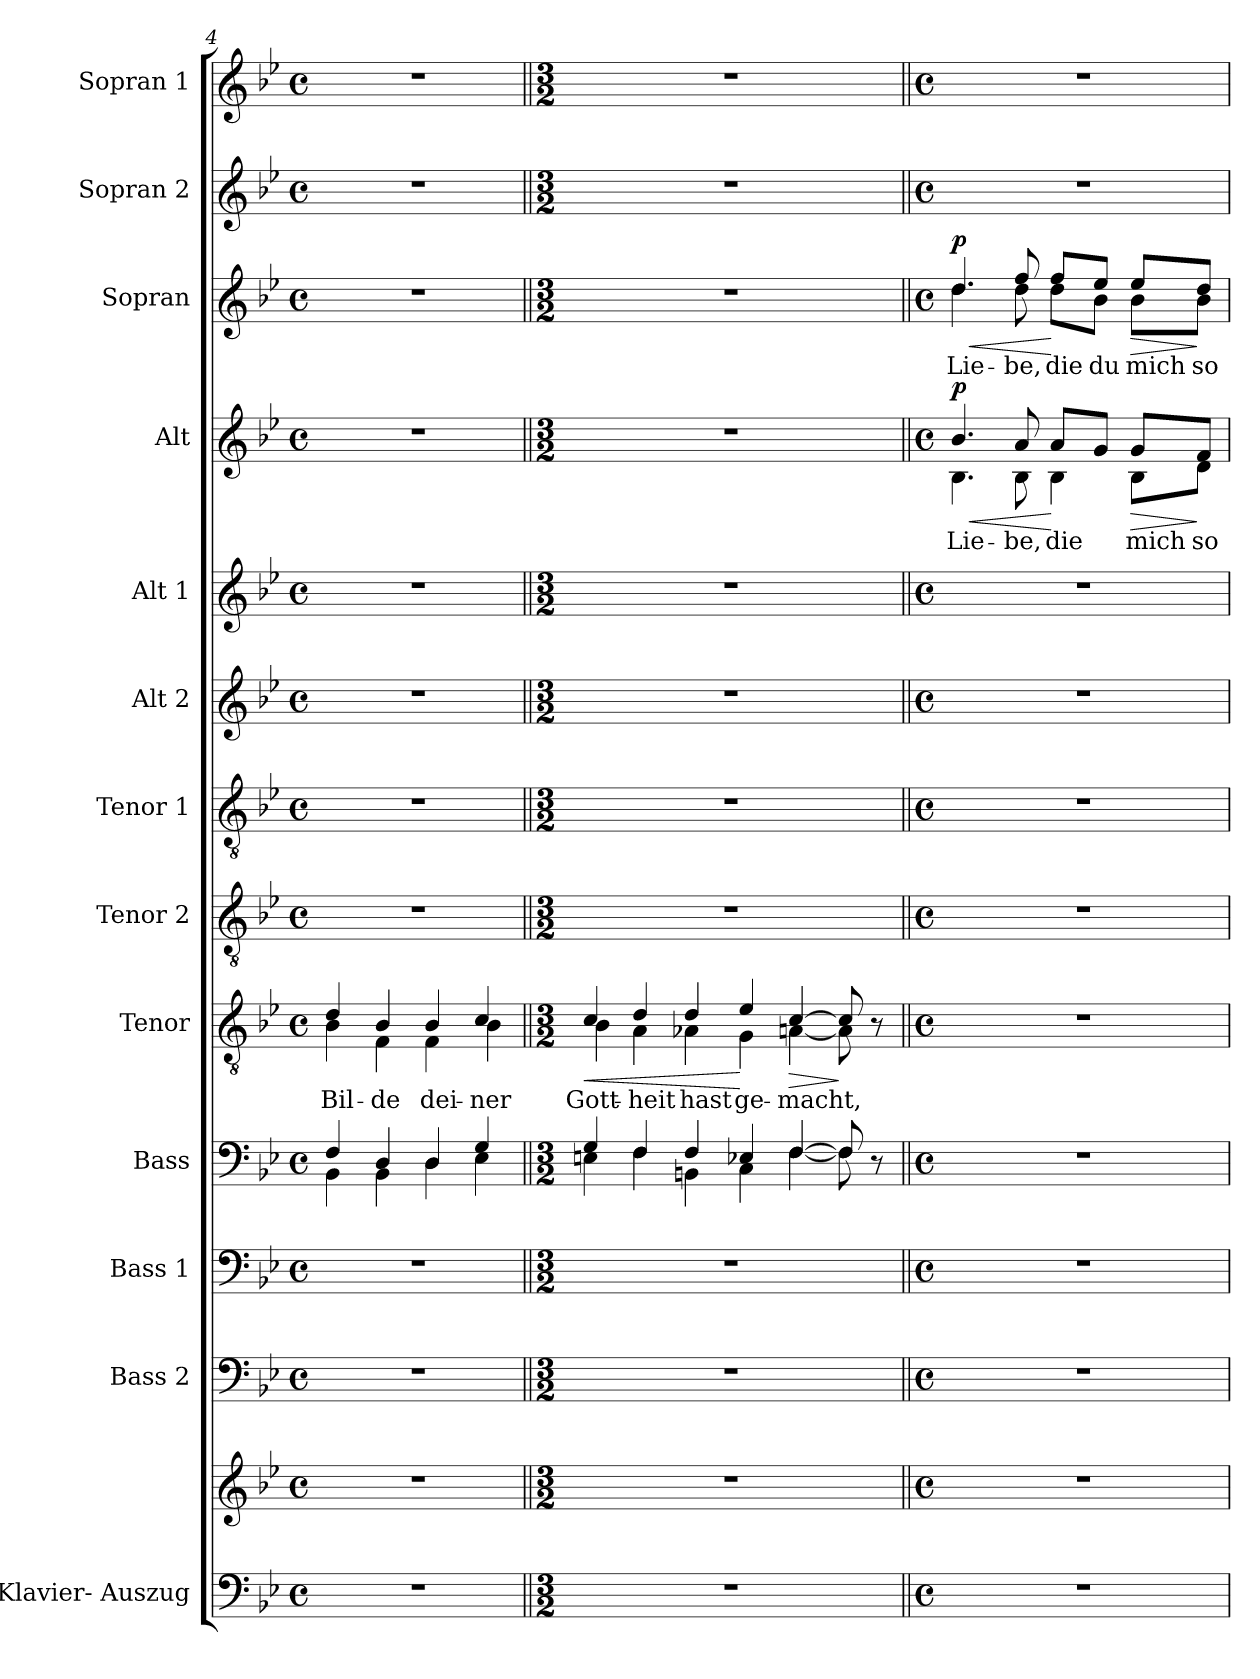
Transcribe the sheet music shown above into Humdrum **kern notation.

**kern	**kern	**kern	**kern	**kern	**kern	**text	**dynam	**kern	**kern	**kern	**kern	**kern	**text	**dynam	**kern	**text	**dynam	**kern	**kern
*part13	*part13	*part12	*part11	*part10	*part9	*part9	*part9	*part8	*part7	*part6	*part5	*part4	*part4	*part4	*part3	*part3	*part3	*part2	*part1
*staff14	*staff13	*staff12	*staff11	*staff10	*staff9	*staff9	*staff9	*staff8	*staff7	*staff6	*staff5	*staff4	*staff4	*staff4	*staff3	*staff3	*staff3	*staff2	*staff1
*I"Klavier- Auszug	*	*I"Bass 2	*I"Bass 1	*I"Bass	*I"Tenor	*	*	*I"Tenor 2	*I"Tenor 1	*I"Alt 2	*I"Alt 1	*I"Alt	*	*	*I"Sopran	*	*	*I"Sopran 2	*I"Sopran 1
*	*	*I'B2	*I'B1	*I'Bass	*I'Ten.	*	*	*I'T2	*I'T1	*I'A2	*I'A1	*I'Alt	*	*	*I'Sop.	*	*	*I'S2	*I'S1
!!LO:PB:g=z
*clefF4	*clefG2	*clefF4	*clefF4	*clefF4	*clefGv2	*	*	*clefGv2	*clefGv2	*clefG2	*clefG2	*clefG2	*	*	*clefG2	*	*	*clefG2	*clefG2
*k[b-e-]	*k[b-e-]	*k[b-e-]	*k[b-e-]	*k[b-e-]	*k[b-e-]	*	*	*k[b-e-]	*k[b-e-]	*k[b-e-]	*k[b-e-]	*k[b-e-]	*	*	*k[b-e-]	*	*	*k[b-e-]	*k[b-e-]
*M4/4	*M4/4	*M4/4	*M4/4	*M4/4	*M4/4	*	*	*M4/4	*M4/4	*M4/4	*M4/4	*M4/4	*	*	*M4/4	*	*	*M4/4	*M4/4
*met(c)	*met(c)	*met(c)	*met(c)	*met(c)	*met(c)	*	*	*met(c)	*met(c)	*met(c)	*met(c)	*met(c)	*	*	*met(c)	*	*	*met(c)	*met(c)
=4	=4	=4	=4	=4	=4	=4	=4	=4	=4	=4	=4	=4	=4	=4	=4	=4	=4	=4	=4
*	*	*	*	*^	*	*	*	*	*	*	*	*	*	*	*	*	*	*	*
!	!	!	!	!	!	!	!LO:LY:b	!	!	!	!	!	!	!	!	!	!	!	!	!
*	*	*	*	*	*	*^	*	*	*	*	*	*	*	*	*	*	*	*	*	*
1r	1r	1r	1r	4F/	4BB-\	4d/	4B-\	Bil-	.	1r	1r	1r	1r	1r	.	.	1r	.	.	1r	1r
!	!	!	!	!	!	!	!	!LO:LY:b	!	!	!	!	!	!	!	!	!	!	!	!	!
.	.	.	.	4D/	4BB-\	4B-/	4F\	-de	.	.	.	.	.	.	.	.	.	.	.	.	.
!	!	!	!	!	!	!	!	!LO:LY:b	!	!	!	!	!	!	!	!	!	!	!	!	!
.	.	.	.	4D/	4D\	4B-/	4F\	dei-	.	.	.	.	.	.	.	.	.	.	.	.	.
!	!	!	!	!	!	!	!	!LO:LY:b	!	!	!	!	!	!	!	!	!	!	!	!	!
.	.	.	.	4G/	4E-\	4c/	4B-\	-ner	.	.	.	.	.	.	.	.	.	.	.	.	.
=5||	=5||	=5||	=5||	=5||	=5||	=5||	=5||	=5||	=5||	=5||	=5||	=5||	=5||	=5||	=5||	=5||	=5||	=5||	=5||	=5||	=5||
*M3/2	*M3/2	*M3/2	*M3/2	*M3/2	*	*M3/2	*	*	*	*M3/2	*M3/2	*M3/2	*M3/2	*M3/2	*	*	*M3/2	*	*	*M3/2	*M3/2
!	!	!	!	!	!	!	!	!LO:LY:b	!LO:HP:b	!	!	!	!	!	!	!	!	!	!	!	!
1.r	1.r	1.r	1.r	4G/	4En\	4c/	4B-\	Gott-	<	1.r	1.r	1.r	1.r	1.r	.	.	1.r	.	.	1.r	1.r
!	!	!	!	!	!	!	!	!LO:LY:b	!	!	!	!	!	!	!	!	!	!	!	!	!
.	.	.	.	4F/	4F\	4d/	4A\	-heit	.	.	.	.	.	.	.	.	.	.	.	.	.
!	!	!	!	!	!	!	!	!LO:LY:b	!	!	!	!	!	!	!	!	!	!	!	!	!
.	.	.	.	4F/	4BBn\	4d/	4A-X\	hast	.	.	.	.	.	.	.	.	.	.	.	.	.
!	!	!	!	!	!	!	!	!LO:LY:b	!	!	!	!	!	!	!	!	!	!	!	!	!
.	.	.	.	4E-X/	4C\	4e-/	4G\	ge-	[	.	.	.	.	.	.	.	.	.	.	.	.
!	!	!	!	!	!	!	!	!LO:LY:b	!LO:HP:b	!	!	!	!	!	!	!	!	!	!	!	!
.	.	.	.	[4F/	[4F\	[4c/	[4An\	-macht,	>	.	.	.	.	.	.	.	.	.	.	.	.
.	.	.	.	8F/]	8F\]	8c/]	8A\]	.	]	.	.	.	.	.	.	.	.	.	.	.	.
.	.	.	.	8r	8ryy	8r	8ryy	.	.	.	.	.	.	.	.	.	.	.	.	.	.
*	*	*	*	*v	*v	*	*	*	*	*	*	*	*	*	*	*	*	*	*	*	*
*	*	*	*	*	*v	*v	*	*	*	*	*	*	*	*	*	*	*	*	*	*
!!LO:LB:g=z
=6||	=6||	=6||	=6||	=6||	=6||	=6||	=6||	=6||	=6||	=6||	=6||	=6||	=6||	=6||	=6||	=6||	=6||	=6||	=6||
*M4/4	*M4/4	*M4/4	*M4/4	*M4/4	*M4/4	*	*	*M4/4	*M4/4	*M4/4	*M4/4	*M4/4	*	*	*M4/4	*	*	*M4/4	*M4/4
*met(c)	*met(c)	*met(c)	*met(c)	*met(c)	*met(c)	*	*	*met(c)	*met(c)	*met(c)	*met(c)	*met(c)	*	*	*met(c)	*	*	*met(c)	*met(c)
*	*	*	*	*^	*^	*	*	*	*	*	*	*	*	*	*	*	*	*	*
!	!	!	!	!	!	!	!	!	!	!	!	!	!	!	!LO:LY:b	!LO:HP:b	!	!LO:LY:b	!LO:HP:b	!	!
*	*	*	*	*	*	*	*	*	*	*	*	*	*	*^	*	*	*^	*	*	*	*
!	!	!	!	!	!	!	!	!	!	!	!	!	!	!	!	!	!LO:DY:n=1:a	!	!	!	!LO:DY:n=1:a	!	!
*	*	*	*	*v	*v	*	*	*	*	*	*	*	*	*	*	*	*	*	*	*	*	*	*
*	*	*	*	*	*v	*v	*	*	*	*	*	*	*	*	*	*	*	*	*	*	*	*
1r	1r	1r	1r	1r	1r	.	.	1r	1r	1r	1r	4.b-/	4.B-\	Lie-	< p	4.dd/	4.dd\	Lie-	< p	1r	1r
!	!	!	!	!	!	!	!	!	!	!	!	!	!	!LO:LY:b	!	!	!	!LO:LY:b	!	!	!
.	.	.	.	.	.	.	.	.	.	.	.	8a/	8B-\	-be,	.	8ff/	8dd\	-be,	.	.	.
!	!	!	!	!	!	!	!	!	!	!	!	!	!	!LO:LY:b	!	!	!	!LO:LY:b	!	!	!
.	.	.	.	.	.	.	.	.	.	.	.	8a/L	4B-\	die	[	8ff/L	8dd\L	die	[	.	.
!	!	!	!	!	!	!	!	!	!	!	!	!	!	!	!	!	!	!LO:LY:b	!	!	!
.	.	.	.	.	.	.	.	.	.	.	.	8g/J	.	.	.	8ee-/J	8b-\J	du	.	.	.
!	!	!	!	!	!	!	!	!	!	!	!	!	!	!LO:LY:b	!LO:HP:b	!	!	!LO:LY:b	!LO:HP:b	!	!
.	.	.	.	.	.	.	.	.	.	.	.	8g/L	8B-\L	mich	>	8ee-/L	8b-\L	mich	>	.	.
!	!	!	!	!	!	!	!	!	!	!	!	!	!	!LO:LY:b	!	!	!	!LO:LY:b	!	!	!
.	.	.	.	.	.	.	.	.	.	.	.	8f/J	8d\J	so	]	8dd/J	8b-\J	so	]	.	.
*	*	*	*	*	*	*	*	*	*	*	*	*v	*v	*	*	*	*	*	*	*	*
*	*	*	*	*	*	*	*	*	*	*	*	*	*	*	*v	*v	*	*	*	*
=	=	=	=	=	=	=	=	=	=	=	=	=	=	=	=	=	=	=	=
*-	*-	*-	*-	*-	*-	*-	*-	*-	*-	*-	*-	*-	*-	*-	*-	*-	*-	*-	*-
